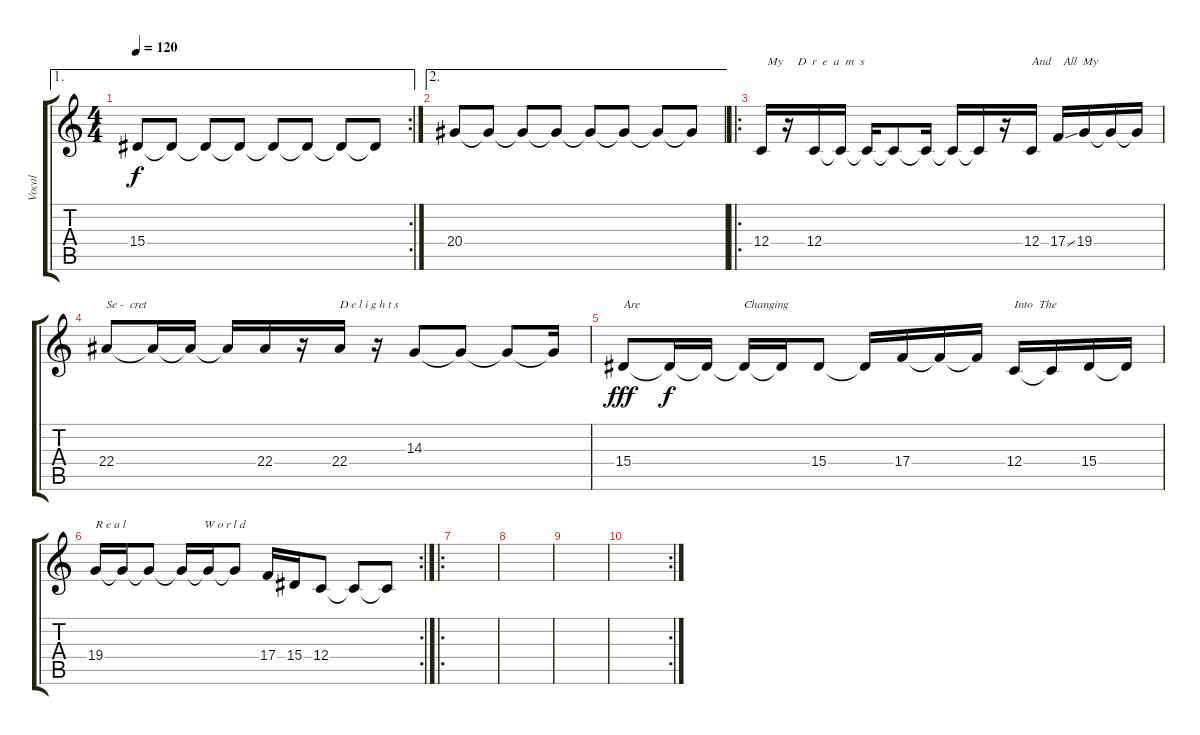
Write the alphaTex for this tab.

\track ("Vocal" "Vocal") {instrument fx8scifi}
\staff {score tabs}
\tuning (D4 A3 F3 C3 G2 C2) {hide}
\ae 1
\rc 2
\ts (4 4)
\tempo 120
\clef g2
\ks c
15.4.8{dy f} 15.4{t}.8 15.4{t}.8 15.4{t}.8 15.4{t}.8 15.4{t}.8 15.4{t}.8 15.4{t}.8 |
\ae 2
20.4.8 20.4{t}.8 20.4{t}.8 20.4{t}.8 20.4{t}.8 20.4{t}.8 20.4{t}.8 20.4{t}.8 |
\ro
12.4.16{txt "  My     D  r  e  a  m  s    "} r.16 12.4.16 12.4{t}.16 12.4{t}.16 12.4{t}.8 12.4{t}.16 12.4{t}.16 12.4{t}.16 r.16 12.4.16{txt "And    All  My "} 17.4{ss}.16 19.4.16 19.4{t}.16 19.4{t}.16 |
22.4.8{txt "Se -  cret"} 22.4{t}.16 22.4{t}.16 22.4{t}.16 22.4.16 r.16 22.4.16{txt "D e l i g h t s"} r.16 14.3.8 14.3{t}.8 14.3{t}.8 14.3{t}.16 |
15.4.8{txt "Are      " dy fff} 15.4{t}.16{dy f} 15.4{t}.16 15.4{t}.16{txt "Changing"} 15.4{t}.16 15.4.8 15.4{t}.16 17.4.16 17.4{t}.16 17.4{t}.16 12.4.16{txt "Into  The"} 12.4{t}.16 15.4.16 15.4{t}.16 |
\rc 2
19.4.16{txt "R e a l                          W o r l d"} 19.4{t}.16 19.4{t}.8 19.4{t}.16 19.4{t}.16 19.4{t}.8 17.4.16 15.4.16 12.4.8 12.4{t}.8 12.4{t}.8 |
\ro
|
|
|
\rc 2
